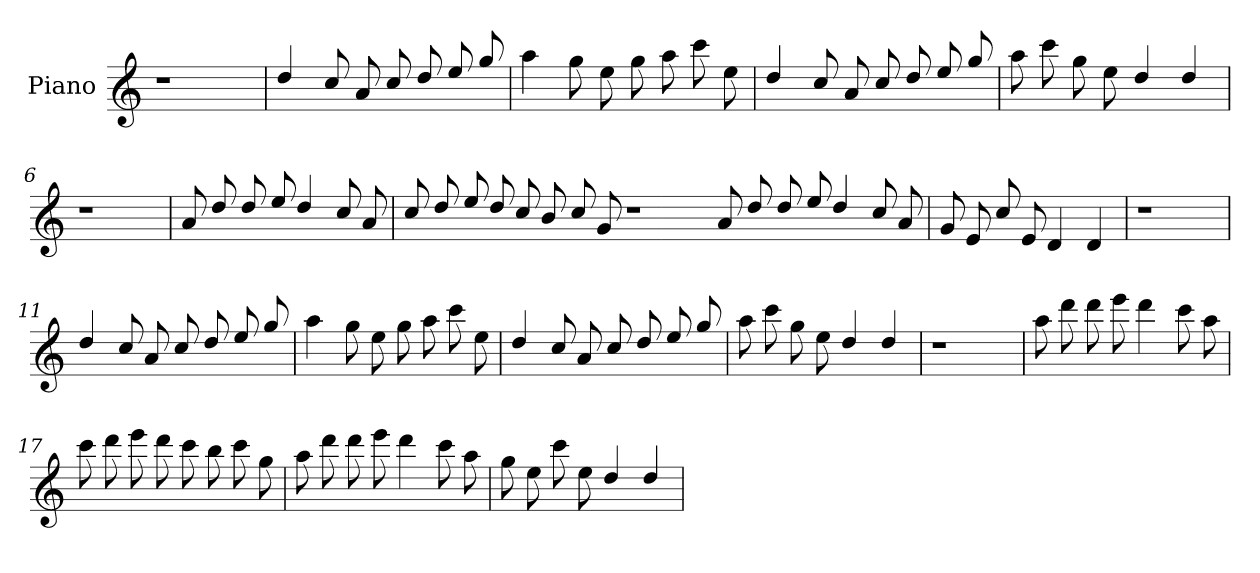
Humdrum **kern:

**kern
*part1
*staff1
*I"Piano
*I'Pno
*clefG2
*k[]
=1
1r
=2
4dd/
8cc/
8a/
8cc/
8dd/
8ee/
8gg/
=3
4aa\
8gg\
8ee\
8gg\
8aa\
8ccc\
8ee\
=4
4dd/
8cc/
8a/
8cc/
8dd/
8ee/
8gg/
=5
8aa\
8ccc\
8gg\
8ee\
4dd/
4dd/
!!LO:LB:g=z
=6
1r
=7
8a/
8dd/
8dd/
8ee/
4dd/
8cc/
8a/
=8
8cc/
8dd/
8ee/
8dd/
8cc/
8b/
8cc/
8g/
1r
8a/
8dd/
8dd/
8ee/
4dd/
8cc/
8a/
=9
8g/
8e/
8cc/
8e/
4d/
4d/
!!LO:LB:g=z
=10
1r
=11
4dd/
8cc/
8a/
8cc/
8dd/
8ee/
8gg/
=12
4aa\
8gg\
8ee\
8gg\
8aa\
8ccc\
8ee\
=13
4dd/
8cc/
8a/
8cc/
8dd/
8ee/
8gg/
=14
8aa\
8ccc\
8gg\
8ee\
4dd/
4dd/
!!LO:LB:g=z
=15
1r
=16
8aa\
8ddd\
8ddd\
8eee\
4ddd\
8ccc\
8aa\
=17
8ccc\
8ddd\
8eee\
8ddd\
8ccc\
8bb\
8ccc\
8gg\
=18
8aa\
8ddd\
8ddd\
8eee\
4ddd\
8ccc\
8aa\
=19
8gg\
8ee\
8ccc\
8ee\
4dd/
4dd/
=
*-
